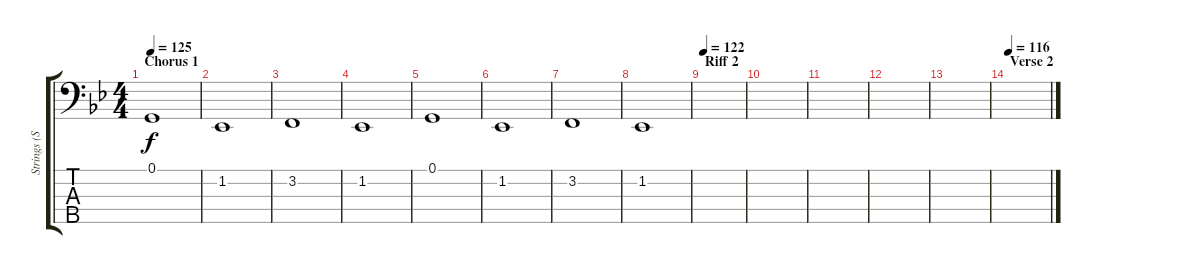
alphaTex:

\track ("Strings (Staff 2)" "Strings (S") {instrument acousticgrandpiano}
\staff {score tabs}
\tuning (G2 D2 A1 E1 B0) {hide}
\ts (4 4)
\section ("" "Chorus 1")
\tempo 125
\clef f4
\ks gminor
0.1.1{dy f} |
1.2.1 |
3.2.1 |
1.2.1 |
0.1.1 |
1.2.1 |
3.2.1 |
1.2.1 |
\section ("" "Riff 2")
\tempo 122
|
|
|
|
|
\section ("" "Verse 2")
\tempo 116
